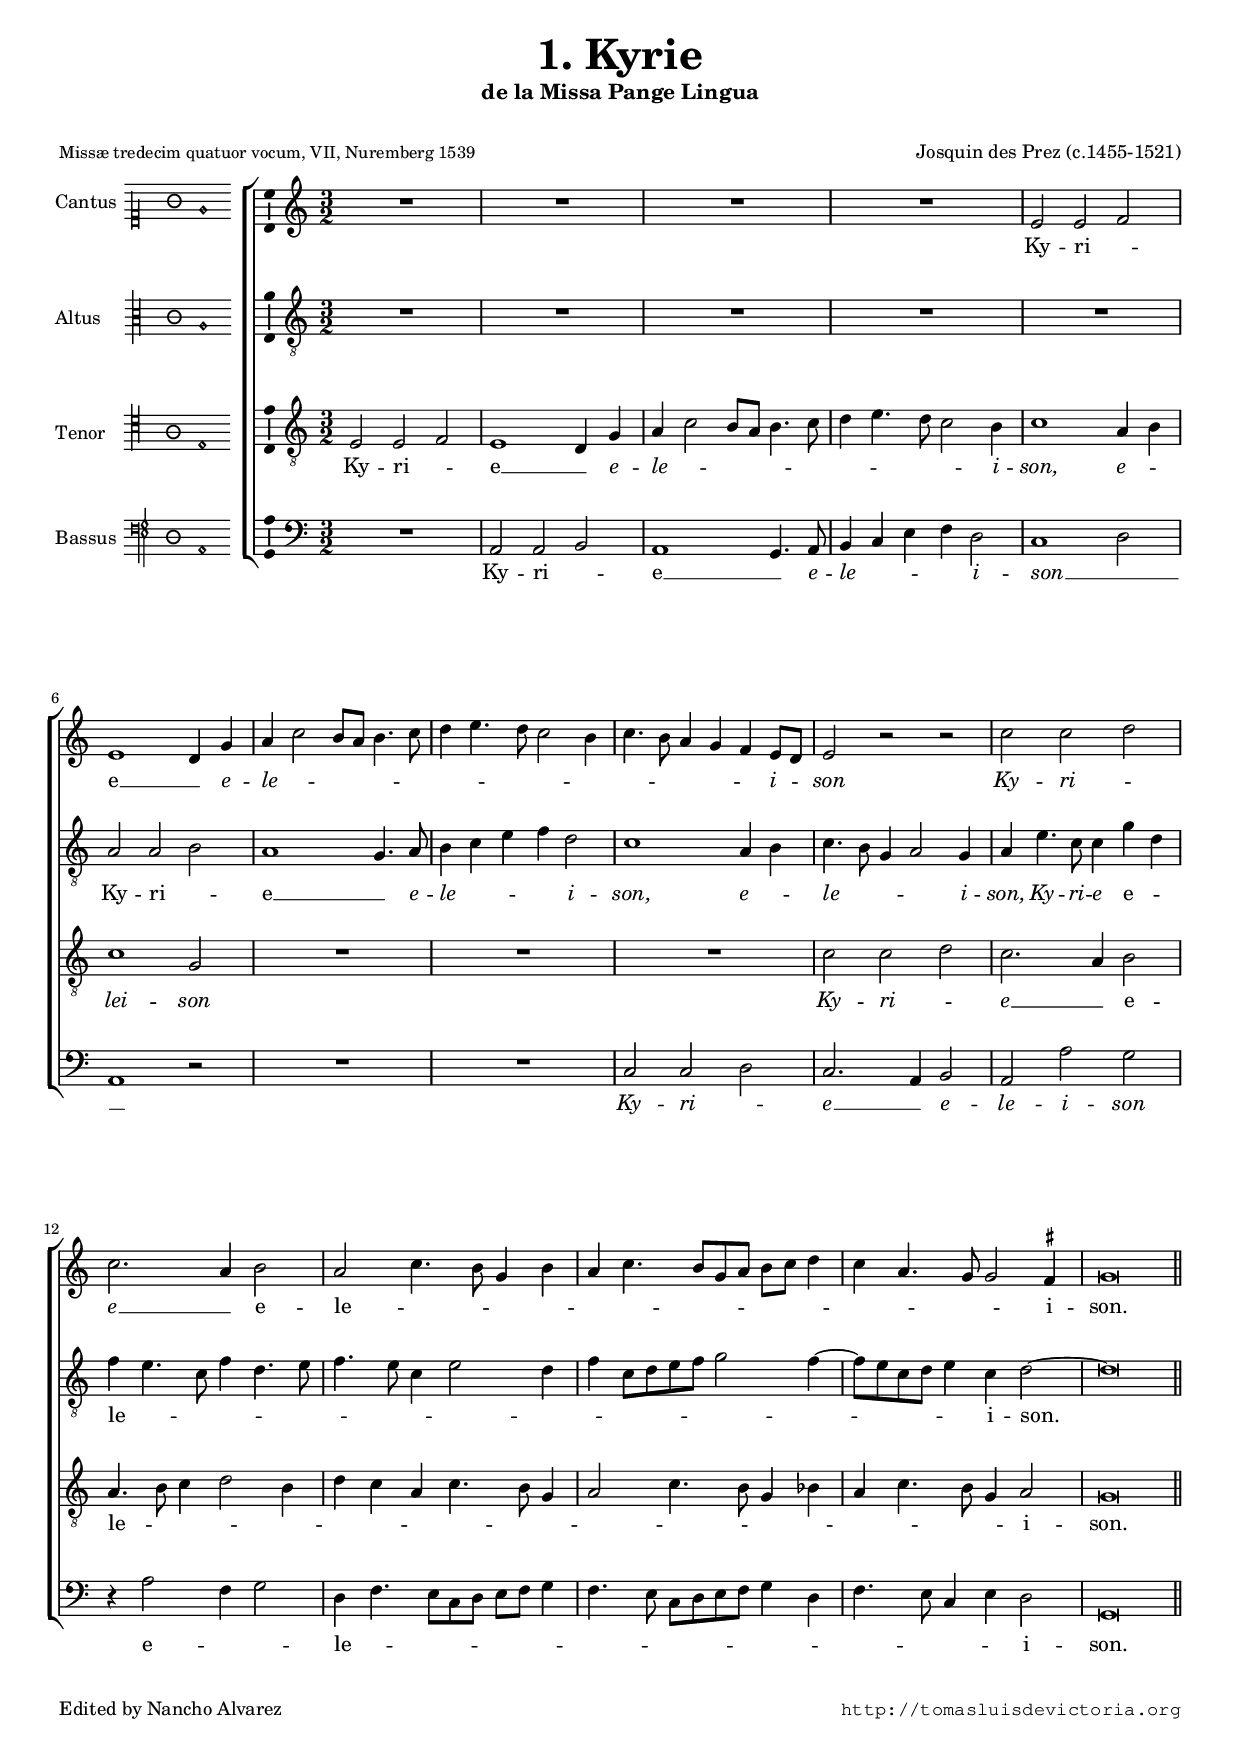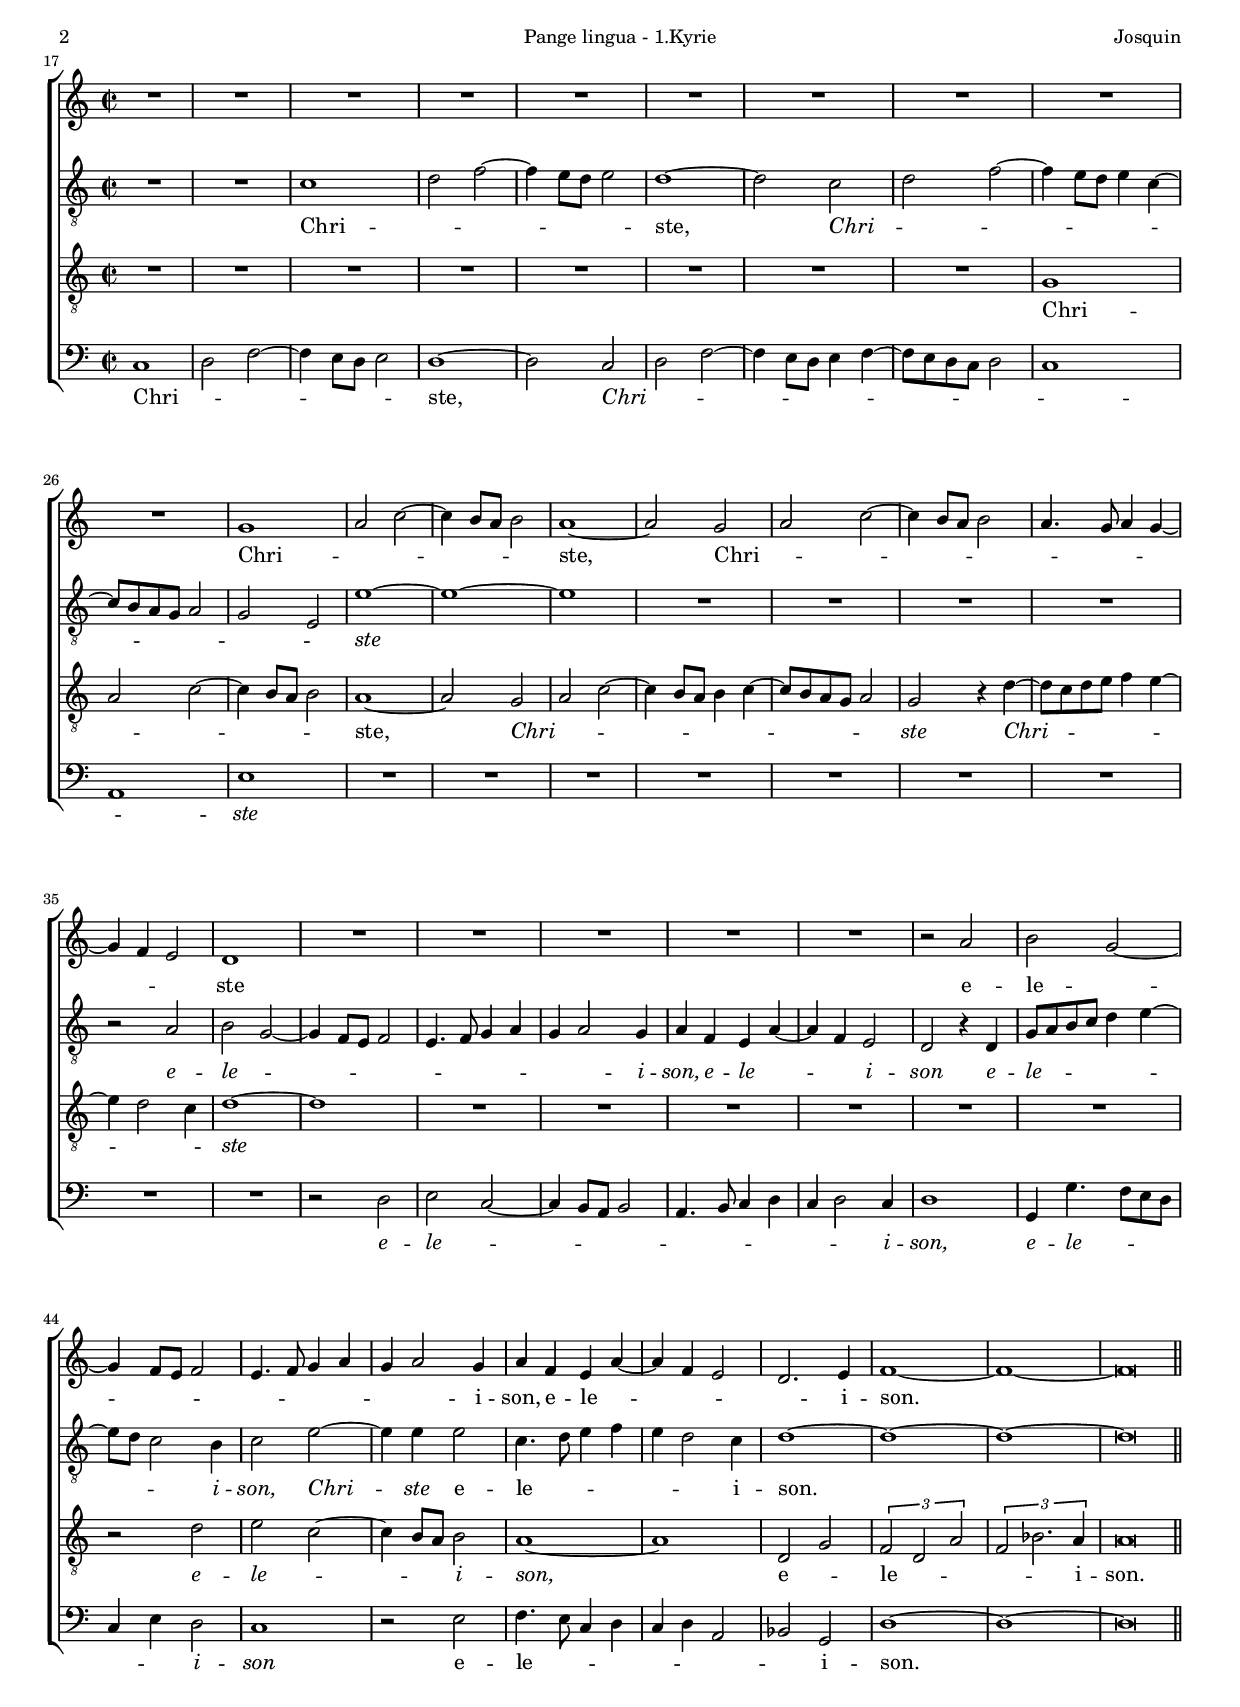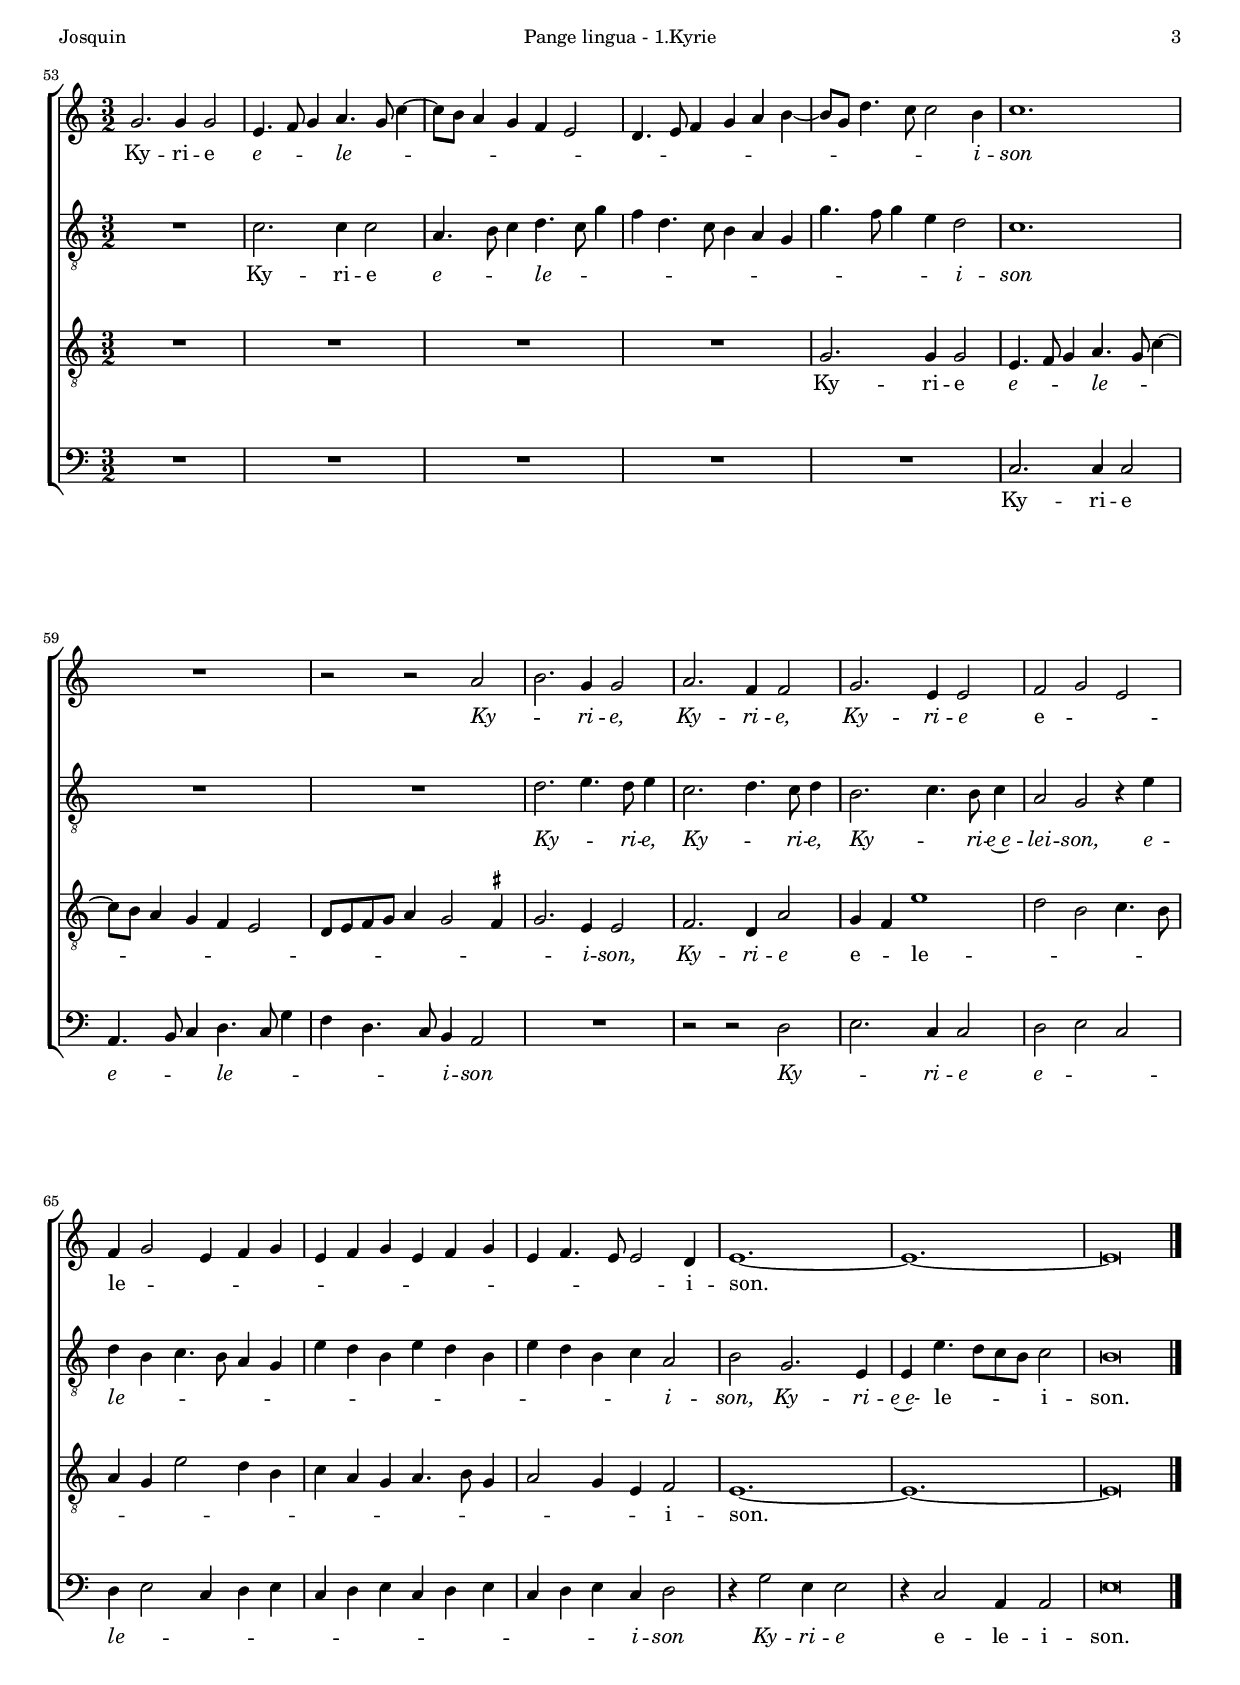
\version "2.18.0"

#(set-default-paper-size "a4")
#(set-global-staff-size 16.4)
#(ly:set-option 'point-and-click #f)
%mobile -s15.4 -i3.2

italicas=\override LyricText.font-shape = #'italic
rectas=\override LyricText.font-shape = #'upright
ss=\once \set suggestAccidentals = ##t
incipitwidth = 18
mtempo={\tempo 4 = 100}
mtempob={\tempo 4 = 50}

htitle="Pange lingua - 1.Kyrie"
hcomposer="Josquin"

\header {
	title=\markup{\fontsize #3 "1. Kyrie"}
	subtitle="de la Missa Pange Lingua"
	subsubtitle=\markup{\null \vspace #1 }
	composer="Josquin des Prez (c.1455-1521)"
        pdfauthor=\composer
	%opus="(-)"
	poet=\markup{\smaller "Missæ tredecim quatuor vocum, VII, Nuremberg 1539"} % editor Hans Ott, paginas del pdf de bsb: 86, 271, 427, 576
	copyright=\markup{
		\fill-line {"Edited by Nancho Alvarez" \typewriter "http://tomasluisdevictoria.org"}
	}
%	tagline=""
}

global={
  \key c \major \time 3/2  \skip 1*3/2*16 \bar "||" \break
			\time 2/2 \skip 1*36 \bar "||" \break
			\time 3/2 \skip 1*3/2*18 \bar "|."
}

cantus={
	R1*3/2 |
	R1*3/2 |
	R1*3/2 |
	R1*3/2 |
%5
	e'2 e' f' |
	e'1 d'4 g' |
	a' c''2 b'8 a' b'4. c''8 |
	d''4 e''4. d''8 c''2 b'4 |
	c''4. b'8 a'4 g' f' e'8 d' |
%10
	e'2 r r |
	c'' c'' d'' |
	c''2. a'4 b'2 |
	a' c''4. b'8 g'4 b' |
	a' c''4. b'8 g' a' b' c'' d''4 |
%15
	c'' a'4. g'8 g'2 \ss fis'4 |
	g'\breve*3/4
	R1*2/2 |
	R1*2/2 |
	R1*2/2 |
%20
	R1*2/2 |
	R1*2/2 |
	R1*2/2 |
	R1*2/2 |
	R1*2/2 |
%25
	R1*2/2 |
	R1*2/2 |
	g'1 |
	a'2 c'' ~ |
	c''4 b'8 a' b'2 |
%30
	a'1 ~ |
	a'2 g' |
	a' c'' ~ |
	c''4 b'8 a' b'2 |
	a'4. g'8 a'4 g' ~ |
%35
	g' f' e'2 |
	d'1 |
	R1*2/2 |
	R1*2/2 |
	R1*2/2 |
%40
	R1*2/2 |
	R1*2/2 |
	r2 a' |
	b' g' ~ |
	g'4 f'8 e' f'2 |
%45
	e'4. f'8 g'4 a' |
	g' a'2 g'4 |
	a' f' e' a' ~ |
	a' f' e'2 |
	d'2. e'4 |
%50
	f'1 ~ |
	f' ~ |
	f'\breve*1/2
	g'2. g'4 g'2 |
	e'4. f'8 g'4 a'4. g'8 c''4 ~ |
%55
	c''8 b' a'4 g' f' e'2 |
	d'4. e'8 f'4 g' a' b' ~ |
	b'8 g' d''4. c''8 c''2 b'4 |
	c''1. |
	R1*3/2 |
%60
	r2 r a' |
	b'2. g'4 g'2 |
	a'2. f'4 f'2 |
	g'2. e'4 e'2 |
	f' g' e' |
%65
	f'4 g'2 e'4 f' g' |
	e' f' g' e' f' g' |
	e' f'4. e'8 e'2 d'4 |
	e'1. ~ |
	e' ~ |
%70
	e'\breve*3/4
}

altus={
	R1*3/2 |
	R1*3/2 |
	R1*3/2 |
	R1*3/2 |
%5
	R1*3/2 |
	a2 a b |
	a1 g4. a8 |
	b4 c' e' f' d'2 |
	c'1 a4 b |
%10
	c'4. b8 g4 a2 g4 |
	a e'4. c'8 c'4 g' d' |
	f' e'4. c'8 f'4 d'4. e'8 |
	f'4. e'8 c'4 e'2 d'4 |
	f'  c'8[ d' e' f'] g'2 f'4 ~ |
%15
	f'8 e' c' d' e'4 c' d'2 ~ |
	d'\breve*3/4
	R1*2/2 |
	R1*2/2 |
	c'1 |
%20
	d'2 f' ~ |
	f'4 e'8 d' e'2 |
	d'1 ~ |
	d'2 c' |
	d' f' ~ |
%25
	f'4 e'8 d' e'4 c' ~ |
	c'8 b a g a2 |
	g e |
	e'1 ~ |
	e' ~ |
%30
	e' |
	R1*2/2 |
	R1*2/2 |
	R1*2/2 |
	R1*2/2 |
%35
	r2 a |
	b g ~ |
	g4 f8 e f2 |
	e4. f8 g4 a |
	g a2 g4 |
%40
	a f e a ~ |
	a f e2 |
	d r4 d |
	g8 a b c' d'4 e' ~ |
	e'8 d' c'2 b4 |
%45
	c'2 e' ~ |
	e'4 e' e'2 |
	c'4. d'8 e'4 f' |
	e' d'2 c'4 |
	d'1 ~ |
%50
	d' ~ |
	d' ~ |
	d'\breve*1/2
	R1*3/2 |
	c'2. c'4 c'2 |
%55
	a4. b8 c'4 d'4. c'8 g'4 |
	f' d'4. c'8 b4 a g |
	g'4. f'8 g'4 e' d'2 |
	c'1. |
	R1*3/2 |
%60
	R1*3/2 |
	d'2. e'4. d'8 e'4 |
	c'2. d'4. c'8 d'4 |
	b2. c'4. b8 c'4 |
	a2 g r4 e' |
%65
	d' b c'4. b8 a4 g |
	e' d' b e' d' b |
	e' d' b c' a2 |
	b g2. e4 |
	e e'4. d'8 c' b c'2 |
%70
	b\breve*3/4
}

tenor={
	e2 e f |
	e1 d4 g |
	a c'2 b8 a b4. c'8 |
	d'4 e'4. d'8 c'2 b4 |
%5
	c'1 a4 b |
	c'1 g2 |
	R1*3/2 |
	R1*3/2 |
	R1*3/2 |
%10
	c'2 c' d' |
	c'2. a4 b2 |
	a4. b8 c'4 d'2 b4 |
	d' c' a c'4. b8 g4 |
	a2 c'4. b8 g4 bes |
%15
	a c'4. b8 g4 a2 |
	g\breve*3/4
	R1*2/2 |
	R1*2/2 |
	R1*2/2 |
%20
	R1*2/2 |
	R1*2/2 |
	R1*2/2 |
	R1*2/2 |
	R1*2/2 |
%25
	g1 |
	a2 c' ~ |
	c'4 b8 a b2 |
	a1 ~ |
	a2 g |
%30
	a c' ~ |
	c'4 b8 a b4 c' ~ |
	c'8 b a g a2 |
	g r4 d' ~ |
	d'8 c' d' e' f'4 e' ~ |
%35
	e' d'2 c'4 |
	d'1 ~ |
	d' |
	R1*2/2 |
	R1*2/2 |
%40
	R1*2/2 |
	R1*2/2 |
	R1*2/2 |
	R1*2/2 |
	r2 d' |
%45
	e' c' ~ |
	c'4 b8 a b2 |
	a1 ~ |
	a |
	d2 g |
%50
	\override TupletBracket   #'direction = #1
	\times 2/3 { f d a } |
	\times 2/3 { f bes2. a4 } |
	a\breve*1/2
	R1*3/2 |
	R1*3/2 |
%55
	R1*3/2 |
	R1*3/2 |
	g2. g4 g2 |
	e4. f8 g4 a4. g8 c'4 ~ |
	c'8 b a4 g f e2 |
%60
	d8 e f g a4 g2 \ss fis4 |
	g2. e4 e2 |
	f2. d4 a2 |
	g4 f e'1 |
	d'2 b c'4. b8 |
%65
	a4 g e'2 d'4 b |
	c' a g a4. b8 g4 |
	a2 g4 e f2 |
	e1. ~ |
	e ~ |
%70
	e\breve*3/4
}

bassus={
	R1*3/2 |
	a,2 a, b, |
	a,1 g,4. a,8 |
	b,4 c e f d2 |
%5
	c1 d2 |
	a,1 r2 |
	R1*3/2 |
	R1*3/2 |
	c2 c d |
%10
	c2. a,4 b,2 |
	a, a g |
	r4 a2 f4 g2 |
	d4 f4. e8 c d e f g4 |
	f4. e8 c d e f g4 d |
%15
	f4. e8 c4 e d2 |
	g,\breve*3/4
	c1 |
	d2 f ~ |
	f4 e8 d e2 |
%20
	d1 ~ |
	d2 c |
	d f ~ |
	f4 e8 d e4 f ~ |
	f8 e d c d2 |
%25
	c1 |
	a, |
	e |
	R1*2/2 |
	R1*2/2 |
%30
	R1*2/2 |
	R1*2/2 |
	R1*2/2 |
	R1*2/2 |
	R1*2/2 |
%35
	R1*2/2 |
	R1*2/2 |
	r2 d |
	e c ~ |
	c4 b,8 a, b,2 |
%40
	a,4. b,8 c4 d |
	c d2 c4 |
	d1 |
	g,4 g4. f8 e d |
	c4 e d2 |
%45
	c1 |
	r2 e |
	f4. e8 c4 d |
	c d a,2 |
	bes, g, |
%50
	d1 ~ |
	d ~ |
	d\breve*1/2
	R1*3/2 |
	R1*3/2 |
%55
	R1*3/2 |
	R1*3/2 |
	R1*3/2 |
	c2. c4 c2 |
	a,4. b,8 c4 d4. c8 g4 |
%60
	f d4. c8 b,4 a,2 |
	R1*3/2 |
	r2 r d |
	e2. c4 c2 |
	d e c |
%65
	d4 e2 c4 d e |
	c d e c d e |
	c d e c d2 |
	r4 g2 e4 e2 |
	r4 c2 a,4 a,2 |
%70
	e\breve*3/4
}

textocantus=\lyricmode{
Ky -- ri -- _ e __ _ 
\italicas
e -- le -- _ _ _ _ _ _ _ _ _ _ _ _ _ _ _ i -- _ son
Ky -- ri -- _ e __ _ 
\rectas
e -- le -- _ _ _ _ _ _ _ _ _ _ _ _ _ _ _ _ i -- son.
Chri -- _ _ _ _ _ _ ste, _ 
Chri -- _ _ _ _ _ _ _ _ _ _ _ _ _ ste
e -- le -- _ _ _ _ _ _ _ _ _ _ _ i -- son,
e -- le -- _ _ _ _ _ i -- son. _ _ 
Ky -- ri -- e 
\italicas
e -- _ _ le -- _ _ _ _ _ _ _ _ _ _ _ _ _ _ _ _ _ _ _ i -- son
Ky -- _ ri -- e,
Ky -- ri -- e,
Ky -- ri -- e 
\rectas
e -- _ _ le -- _ _ _ _ _ _ _ _ _ _ _ _ _ _ i -- son. _ _ 
}

textoaltus=\lyricmode{
Ky -- ri -- _ e __ _
\italicas
e -- le -- _ _ _ i -- son,
e -- _ le -- _ _ _ i -- son,
Ky -- ri -- e 
\rectas
e -- _ le -- _ _ _ _ _ _ _ _ _ _ _ _ _ _ _ _ _ _ _ _ _ _ i -- son. _
Chri -- _ _ _ _ _ _ ste, _
\italicas
Chri -- _ _ _ _ _ _ _ _ _ _ _ _ _ _ ste _ _ 
e -- le -- _ _ _ _ _ _ _ _ _ _ _ i -- son,
e -- le -- _ _ _ i -- son
e -- le -- _ _ _ _ _ _ _ _ i -- son,
Chri -- _ ste 
\rectas
e -- le -- _ _ _ _ _ i -- son. _ _ _ 
Ky -- ri -- e 
\italicas
e -- _ _ le -- _ _ _ _ _ _ _ _ _ _ _ _ i -- son
Ky -- _ ri -- e,
Ky -- _ ri -- e,
Ky -- _ ri -- e~e -- lei -- son,
e -- le -- _ _ _ _ _ _ _ _ _ _ _ _ _ _ _ i -- son,
Ky -- ri -- e~e-
\rectas
le -- _ _ _ i -- son.
}

textotenor=\lyricmode{
Ky -- ri -- _ e __ _ 
\italicas
e -- le -- _ _ _ _ _ _ _ _ _ i -- son,
e -- _ lei -- son
Ky -- ri -- _ e __ _ 
\rectas
e -- le -- _ _ _ _ _ _ _ _ _ _ _ _ _ _ _ _ _ _ _ i -- son.
Chri -- _ _ _ _ _ _ ste, _
\italicas
Chri -- _ _ _ _ _ _ _ _ _ _ _ _ ste
Chri -- _ _ _ _ _ _ _ _ _ ste _
e -- le -- _ _ _ _ i -- son, _
\rectas
e -- _ le -- _ _ _ _ i -- son.
Ky -- ri -- e 
\italicas
e -- _ _ le -- _ _ _ _ _ _ _ _ _ _ _ _ _ _ _ _ i -- son,
Ky -- ri -- e
\rectas
e -- _ le -- _ _ _ _ _ _ _ _ _ _ _ _ _ _ _ _ _ _ i -- son. _ _ 
}

textobassus=\lyricmode{
Ky -- ri -- _ e __ _ 
\italicas
e -- le -- _ _ _ i -- son __ _ _ 
Ky -- ri -- _ e __ _ 
e -- le -- i -- son
\rectas
e -- _ _ le -- _ _ _ _ _ _ _ _ _ _ _ _ _ _ _ _ _ _ _ i -- son.
Chri -- _ _ _ _ _ _ ste, _
\italicas
Chri -- _ _ _ _ _ _ _ _ _ _ _ _ _ _ ste
e -- le -- _ _ _ _ _ _ _ _ _ _ _ i -- son,
e -- le -- _ _ _ _ _ i -- son
\rectas
e -- le -- _ _ _ _ _ _ _ i -- son. _ _ 
Ky -- ri -- e 
\italicas
e -- _ _ le -- _ _ _ _ _ i -- son
Ky -- _ ri -- e e -- _ _ le -- _ _ _ _ _ _ _ _ _ _ _ _ _ i -- son
Ky -- ri -- e 
\rectas
e -- le -- i -- son.
}


incipitcantus=\markup{
	\score{
		{ 
		\set Staff.instrumentName="Cantus "
		\override NoteHead.style = #'neomensural
		\override Staff.TimeSignature.style = #'neomensural
		\cadenzaOn 
		\clef "petrucci-c1"
		\key c \major
		\time 3/2
                e'1
		} 

	\layout { line-width=\incipitwidth indent = 0 }
	}
}

incipitaltus=\markup{
	\score{
		{ 
		\set Staff.instrumentName="Altus    "
		\override NoteHead.style = #'neomensural 
		\override Staff.TimeSignature.style = #'neomensural
		\cadenzaOn 
		\clef "petrucci-c3"
		\key c \major
		\time 3/2
                a1
		} 
	\layout { line-width=\incipitwidth indent = 0 }
	}
}


incipittenor=\markup{
	\score{
		{ 
		\set Staff.instrumentName="Tenor   "
		\override NoteHead.style = #'neomensural 
		\override Staff.TimeSignature.style = #'neomensural
		\cadenzaOn 
		\clef "petrucci-c4"
		\key c \major
		\time 3/2
                e1
		} 
	\layout { line-width=\incipitwidth indent=0 }
	}
}

incipitbassus=\markup{
	\score{
		{ 
		\set Staff.instrumentName="Bassus "
		\override NoteHead.style = #'neomensural
		\override Staff.TimeSignature.style = #'neomensural
		\cadenzaOn 
		\clef "petrucci-f4"
		\key c \major
		\time 3/2
                a,1
		} 
	\layout { line-width=\incipitwidth indent = 0 }
	}
}

%\layout {
%       \context {\Voice
%               \remove Ligature_bracket_engraver
%               \consists Mensural_ligature_engraver
%       }
%       line-width=\incipitwidth
%       indent = 0
%}

\score {\transpose c' c'{
\new ChoirStaff<<

	\new Staff <<\global
	\new Voice="v1" {
		\set Staff.instrumentName=\incipitcantus
		\clef "treble"
		\cantus }
	\new Lyrics \lyricsto "v1" {\textocantus }
	>>

	\new Staff <<\global
	\new Voice="v2" {
		\set Staff.instrumentName=\incipitaltus
		\clef "G_8"
		\altus }
	\new Lyrics \lyricsto "v2" {\textoaltus }
	>>
	
	\new Staff <<\global
	\new Voice="v3" {
		\set Staff.instrumentName=\incipittenor
		\clef "G_8"
		\tenor }
	\new Lyrics \lyricsto "v3" {\textotenor }
	>>

	\new Staff <<\global
	\new Voice="v4" {
		\set Staff.instrumentName=\incipitbassus
		\clef "bass"
		\bassus }
	\new Lyrics \lyricsto "v4" {\textobassus }
	>>
	
>>

	} % transpose

\layout{ 
	\context {\Lyrics 
		\override VerticalAxisGroup.staff-affinity = #UP
		\override VerticalAxisGroup.nonstaff-relatedstaff-spacing =
			#'((basic-distance . 0) (minimum-distance . 0) (padding . 1))
		\override LyricText.font-size = #1.2
		\override LyricHyphen.minimum-distance = #0.5
	}
	\context {\Score 
	        \override TimeSignature.break-visibility=#end-of-line-invisible
		tempoHideNote = ##t
		\override BarNumber.padding = #2 
	}
	\context {\Voice 
		melismaBusyProperties = #'()
		%autoBeaming = ##f
	}
	\context {\Staff 
                %\RemoveEmptyStaves
                %\override VerticalAxisGroup.remove-first = ##t
		\override VerticalAxisGroup.staff-staff-spacing =
			#'((basic-distance . 11) (minimum-distance . 0) (padding . 1))
		\consists Ambitus_engraver 
		\override LigatureBracket.padding = #1
	}
}

%\midi { \mtempo }

}


\paper{
	evenHeaderMarkup=\markup  \fill-line { \fromproperty #'page:page-number-string \htitle \hcomposer }
	oddHeaderMarkup= \markup  \fill-line { \on-the-fly #not-first-page \hcomposer \on-the-fly #not-first-page \htitle \on-the-fly #not-first-page \fromproperty #'page:page-number-string }
	%system-count=20
	%page-count = 8
	ragged-last-bottom = ##f
	indent=3.3\cm
	system-system-spacing =
	#'((basic-distance . 20) (minimum-distance . 0) (padding . 5))
	top-system-spacing = % header
	#'((basic-distance . 8) (minimum-distance . 0) (padding . 1))
	last-bottom-spacing = % footer
	#'((basic-distance . 12) (minimum-distance . 0) (padding . 0))
	markup-system-spacing.padding = #1.5
}
